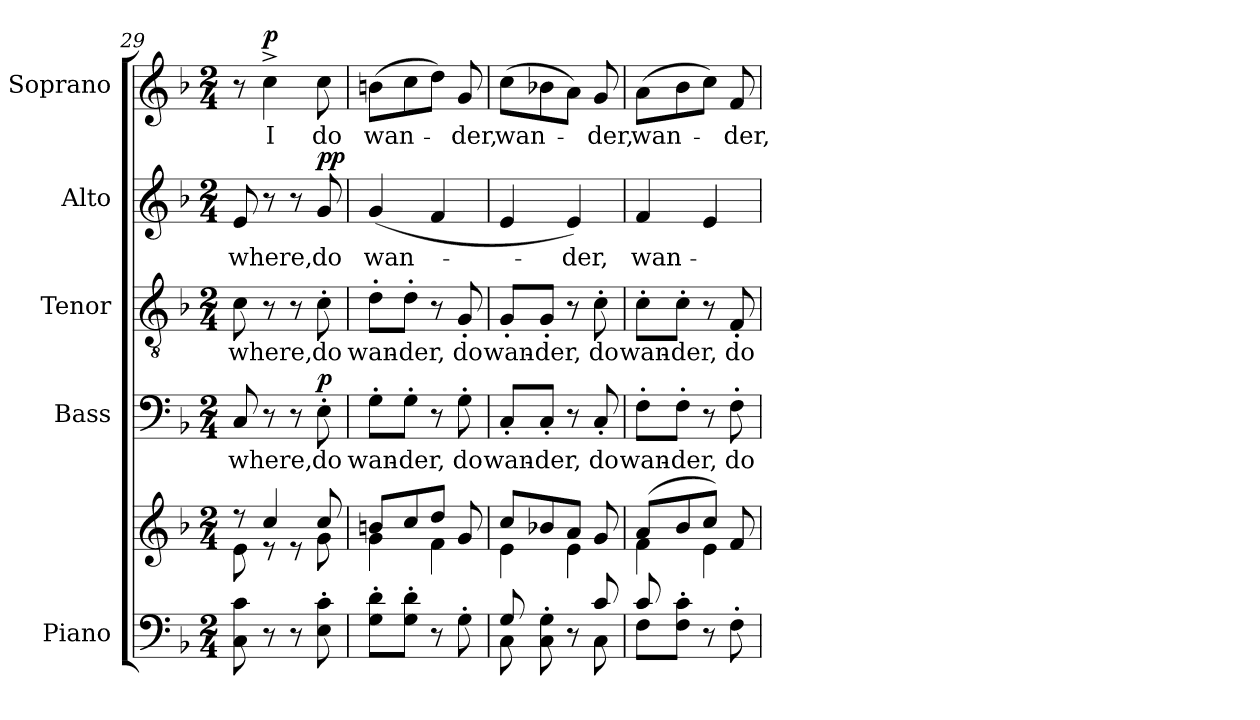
**kern	**kern	**kern	**text	**dynam	**kern	**text	**kern	**text	**dynam	**kern	**text	**dynam
*part5	*part5	*part4	*part4	*part4	*part3	*part3	*part2	*part2	*part2	*part1	*part1	*part1
*staff6	*staff5	*staff4	*staff4	*staff4	*staff3	*staff3	*staff2	*staff2	*staff2	*staff1	*staff1	*staff1
*I"Piano	*	*I"Bass	*	*	*I"Tenor	*	*I"Alto	*	*	*I"Soprano	*	*
*I'Pno.	*	*I'B.	*	*	*I'T.	*	*I'A.	*	*	*I'S.	*	*
*clefF4	*clefG2	*clefF4	*	*	*clefGv2	*	*clefG2	*	*	*clefG2	*	*
*	*	*	*	*	*ITrd7c12	*	*	*	*	*	*	*
*k[b-]	*k[b-]	*k[b-]	*	*	*k[b-]	*	*k[b-]	*	*	*k[b-]	*	*
*F:	*F:	*F:	*	*	*F:	*	*F:	*	*	*F:	*	*
*M2/4	*M2/4	*M2/4	*	*	*M2/4	*	*M2/4	*	*	*M2/4	*	*
=29	=29	=29	=29	=29	=29	=29	=29	=29	=29	=29	=29	=29
*	*^	*	*	*	*	*	*	*	*	*	*	*
!	!	!	!	!LO:LY:b:color=#000000	!	!	!	!	!	!	!	!	!
!	!	!	!	!	!	!	!LO:LY:b:color=#000000	!	!	!	!	!	!
!	!	!	!	!	!	!	!	!	!LO:LY:b:color=#000000	!	!	!	!
8Ci\ 8ci	8r	8ei\	8Ci/	-where,	.	8Ci\	where,	8ei/	-where,	.	8r	.	.
!	!	!	!	!	!	!	!	!	!	!	!	!LO:LY:b:color=#000000	!
8r	4cci/	8r	8r	.	.	8r	.	8r	.	.	4cc^i\	I	p
8r	.	8r	8r	.	.	8r	.	8r	.	.	.	.	.
!	!	!	!	!LO:LY:b:color=#000000	!	!	!	!	!	!	!	!	!
!	!	!	!	!	!	!	!LO:LY:b:color=#000000	!	!	!	!	!	!
!	!	!	!	!	!	!	!	!	!LO:LY:b:color=#000000	!	!	!	!
!	!	!	!	!	!	!	!	!	!	!	!	!LO:LY:b:color=#000000	!
8Ei\' 8ci'	8cci/	8gi\	8E'i\	do	p	8C'i\	do	8gi/	do	p p	8cci\	do	.
=30	=30	=30	=30	=30	=30	=30	=30	=30	=30	=30	=30	=30	=30
!	!	!	!	!LO:LY:b:color=#000000	!	!	!	!	!	!	!	!	!
!	!	!	!	!	!	!	!LO:LY:b:color=#000000	!	!	!	!	!	!
!	!	!	!	!	!	!	!	!	!LO:LY:b:color=#000000	!	!	!	!
!	!	!	!	!	!	!	!	!	!	!	!	!LO:LY:b:color=#000000	!
8Gi\' 8di'L	8bni/L	4gi\	8G'i\L	wan-	.	8D'i\L	wan-	(4gi/	wan-	.	(8bni\L	wan-	.
!	!	!	!	!LO:LY:b:color=#000000	!	!	!	!	!	!	!	!	!
!	!	!	!	!	!	!	!LO:LY:b:color=#000000	!	!	!	!	!	!
8Gi\' 8di'J	8cci/	.	8G'i\J	-der,	.	8D'i\J	-der,	.	.	.	8cci\	.	.
8r	8ddi/J	4fi\	8r	.	.	8r	.	4fi/	.	.	8ddi\J)	.	.
!	!	!	!	!LO:LY:b:color=#000000	!	!	!	!	!	!	!	!	!
!	!	!	!	!	!	!	!LO:LY:b:color=#000000	!	!	!	!	!	!
!	!	!	!	!	!	!	!	!	!	!	!	!LO:LY:b:color=#000000	!
8G'i\	8gi/	.	8G'i\	do	.	8GG'i/	do	.	.	.	8gi/	-der,	.
=31	=31	=31	=31	=31	=31	=31	=31	=31	=31	=31	=31	=31	=31
*^	*	*	*	*	*	*	*	*	*	*	*	*	*
!	!	!	!	!	!LO:LY:b:color=#000000	!	!	!	!	!	!	!	!	!
!	!	!	!	!	!	!	!	!LO:LY:b:color=#000000	!	!	!	!	!	!
!	!	!	!	!	!	!	!	!	!	!	!	!	!LO:LY:b:color=#000000	!
8Gi/	8Ci\	8cci/L	4ei\	8C'i/L	wan-	.	8GG'i/L	wan-	4ei/	.	.	(8cci\L	wan-	.
!	!	!	!	!	!LO:LY:b:color=#000000	!	!	!	!	!	!	!	!	!
!	!	!	!	!	!	!	!	!LO:LY:b:color=#000000	!	!	!	!	!	!
8Ci\' 8Gi'	4ryy	8b-Xi/	.	8C'i/J	-der,	.	8GG'i/J	-der,	.	.	.	8b-Xi\	.	.
!	!	!	!	!	!	!	!	!	!	!LO:LY:b:color=#000000	!	!	!	!
8r	.	8ai/J	4ei\	8r	.	.	8r	.	4ei/)	-der,	.	8ai\J)	.	.
!	!	!	!	!	!LO:LY:b:color=#000000	!	!	!	!	!	!	!	!	!
!	!	!	!	!	!	!	!	!LO:LY:b:color=#000000	!	!	!	!	!	!
!	!	!	!	!	!	!	!	!	!	!	!	!	!LO:LY:b:color=#000000	!
8ci/	8Ci\	8gi/	.	8C'i/	do	.	8C'i\	do	.	.	.	8gi/	-der,	.
!!LO:LB:g=z
=32	=32	=32	=32	=32	=32	=32	=32	=32	=32	=32	=32	=32	=32	=32
!	!	!	!	!	!LO:LY:b:color=#000000	!	!	!	!	!	!	!	!	!
!	!	!	!	!	!	!	!	!LO:LY:b:color=#000000	!	!	!	!	!	!
!	!	!	!	!	!	!	!	!	!	!LO:LY:b:color=#000000	!	!	!	!
!	!	!	!	!	!	!	!	!	!	!	!	!	!LO:LY:b:color=#000000	!
8ci/	8Fi\L	(8ai/L	4fi\	8F'i\L	wan-	.	8C'i\L	wan-	4fi/	wan-	.	(8ai\L	wan-	.
!	!	!	!	!	!LO:LY:b:color=#000000	!	!	!	!	!	!	!	!	!
!	!	!	!	!	!	!	!	!LO:LY:b:color=#000000	!	!	!	!	!	!
4.ryy	8Fi\' 8ci'J	8b-i/	.	8F'i\J	-der,	.	8C'i\J	-der,	.	.	.	8b-i\	.	.
.	8r	8cci/J)	4ei\	8r	.	.	8r	.	4ei/	.	.	8cci\J)	.	.
!	!	!	!	!	!LO:LY:b:color=#000000	!	!	!	!	!	!	!	!	!
!	!	!	!	!	!	!	!	!LO:LY:b:color=#000000	!	!	!	!	!	!
!	!	!	!	!	!	!	!	!	!	!	!	!	!LO:LY:b:color=#000000	!
.	8F'i\	8fi/	.	8F'i\	do	.	8FF'i/	do	.	.	.	8fi/	-der,	.
*v	*v	*	*	*	*	*	*	*	*	*	*	*	*	*
*	*v	*v	*	*	*	*	*	*	*	*	*	*	*
=	=	=	=	=	=	=	=	=	=	=	=	=
*-	*-	*-	*-	*-	*-	*-	*-	*-	*-	*-	*-	*-
